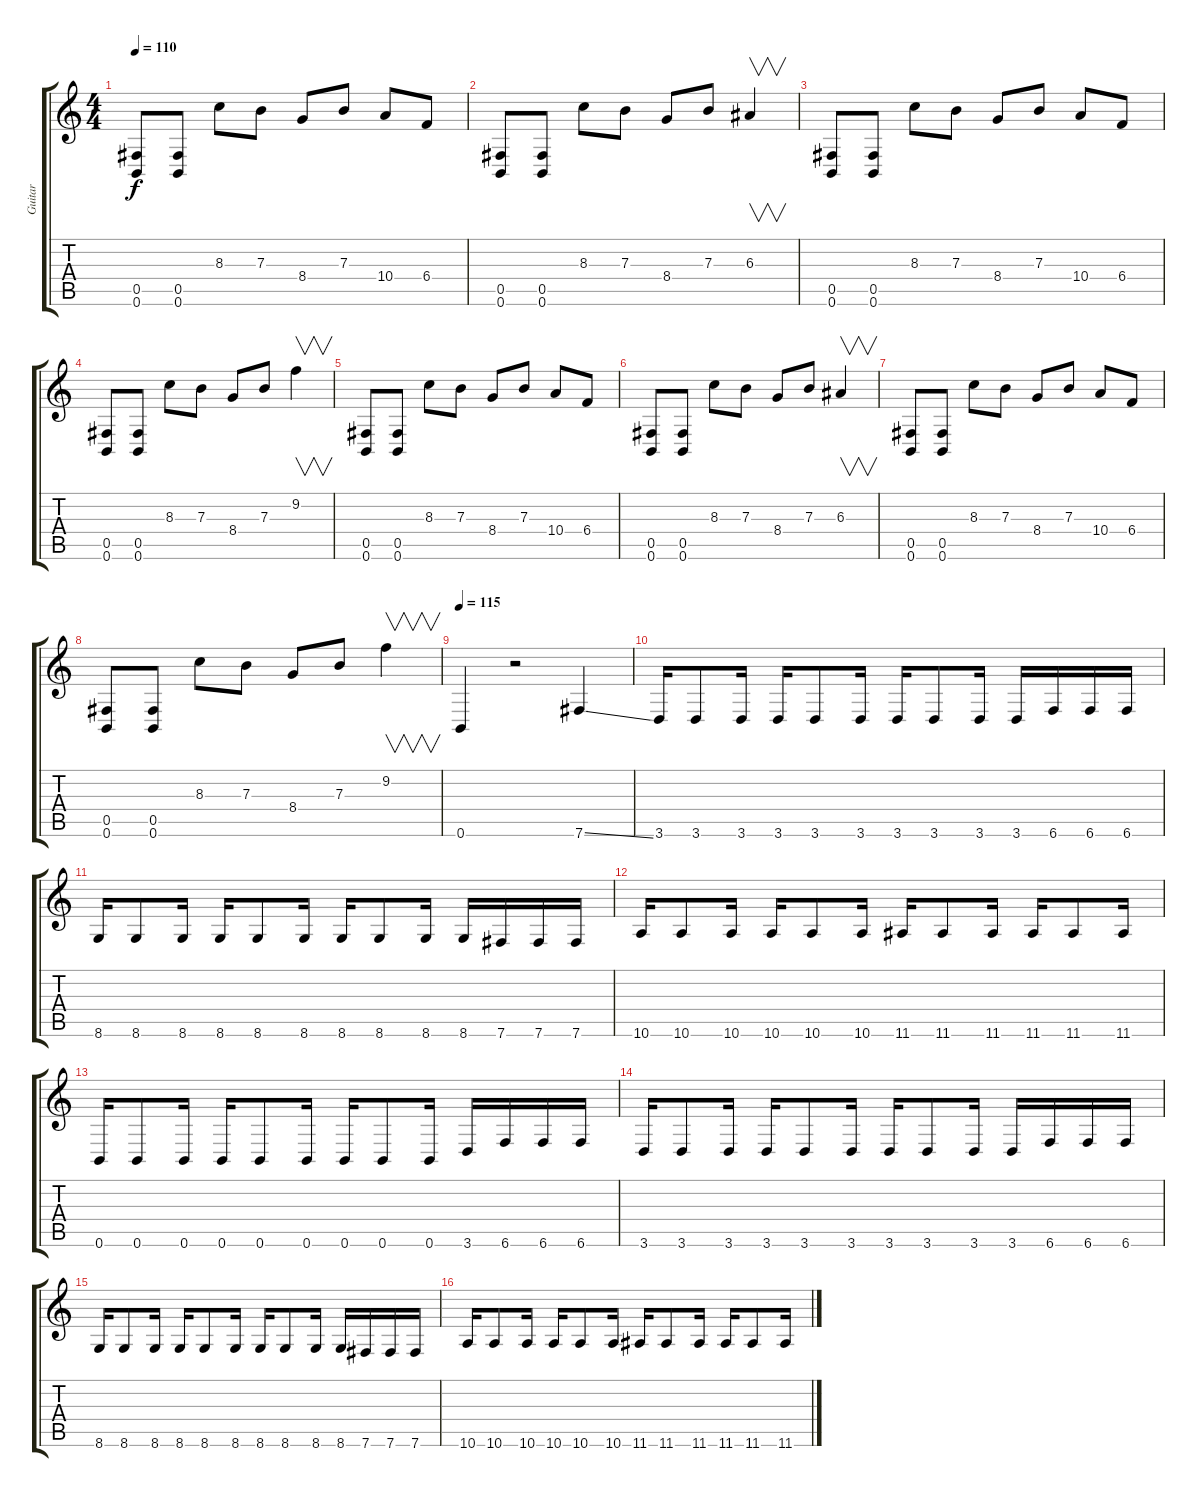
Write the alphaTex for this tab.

\track ("Guitar" "Guitar") {instrument distortionguitar}
\staff {score tabs}
\tuning (Db4 Ab3 E3 B2 Gb2 B1) {hide}
\ts (4 4)
\tempo 110
\clef g2
\ks c
(0.5 0.6).8{dy f} (0.5 0.6).8 8.3.8 7.3.8 8.4.8 7.3.8 10.4.8 6.4.8 |
(0.5 0.6).8 (0.5 0.6).8 8.3.8 7.3.8 8.4.8 7.3.8 6.3.4{v} |
(0.5 0.6).8 (0.5 0.6).8 8.3.8 7.3.8 8.4.8 7.3.8 10.4.8 6.4.8 |
(0.5 0.6).8 (0.5 0.6).8 8.3.8 7.3.8 8.4.8 7.3.8 9.2.4{v} |
(0.5 0.6).8 (0.5 0.6).8 8.3.8 7.3.8 8.4.8 7.3.8 10.4.8 6.4.8 |
(0.5 0.6).8 (0.5 0.6).8 8.3.8 7.3.8 8.4.8 7.3.8 6.3.4{v} |
(0.5 0.6).8 (0.5 0.6).8 8.3.8 7.3.8 8.4.8 7.3.8 10.4.8 6.4.8 |
(0.5 0.6).8 (0.5 0.6).8 8.3.8 7.3.8 8.4.8 7.3.8 9.2.4{v} |
\tempo 115
0.6.4 r.2 7.6{ss}.4 |
3.6.16 3.6.8 3.6.16 3.6.16 3.6.8 3.6.16 3.6.16 3.6.8 3.6.16 3.6.16 6.6.16 6.6.16 6.6.16 |
8.6.16 8.6.8 8.6.16 8.6.16 8.6.8 8.6.16 8.6.16 8.6.8 8.6.16 8.6.16 7.6.16 7.6.16 7.6.16 |
10.6.16 10.6.8 10.6.16 10.6.16 10.6.8 10.6.16 11.6.16 11.6.8 11.6.16 11.6.16 11.6.8 11.6.16 |
0.6.16 0.6.8 0.6.16 0.6.16 0.6.8 0.6.16 0.6.16 0.6.8 0.6.16 3.6.16 6.6.16 6.6.16 6.6.16 |
3.6.16 3.6.8 3.6.16 3.6.16 3.6.8 3.6.16 3.6.16 3.6.8 3.6.16 3.6.16 6.6.16 6.6.16 6.6.16 |
8.6.16 8.6.8 8.6.16 8.6.16 8.6.8 8.6.16 8.6.16 8.6.8 8.6.16 8.6.16 7.6.16 7.6.16 7.6.16 |
10.6.16 10.6.8 10.6.16 10.6.16 10.6.8 10.6.16 11.6.16 11.6.8 11.6.16 11.6.16 11.6.8 11.6.16
